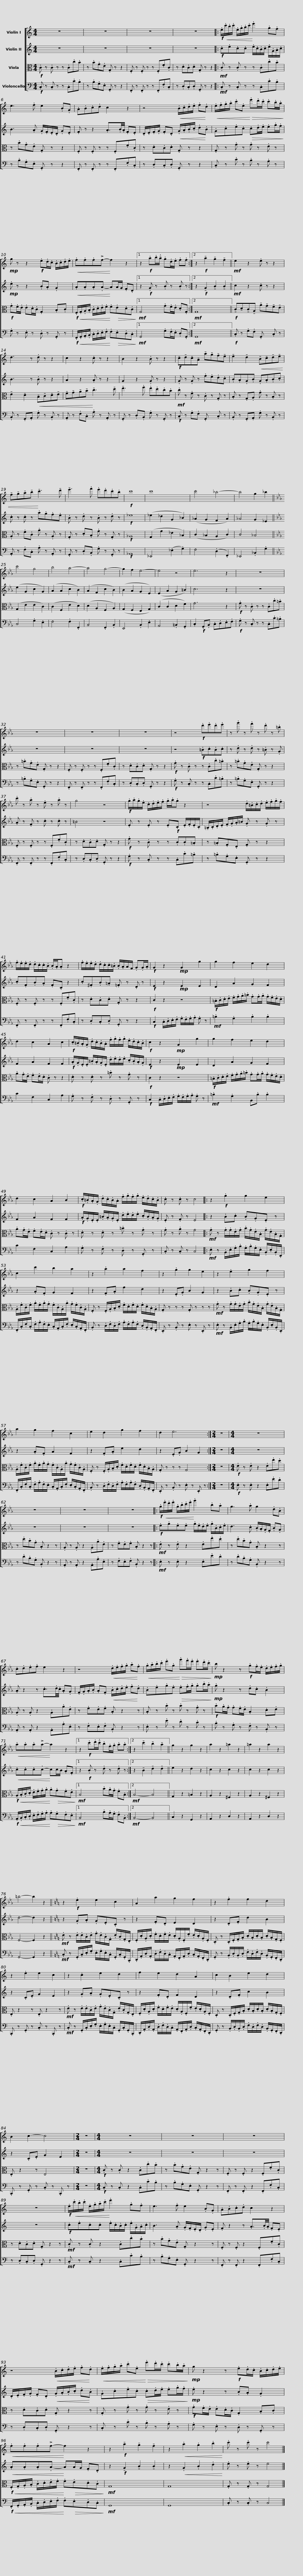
X:1
%%score [ 1 2 3 4 ]
L:1/8
M:4/4
I:linebreak $
K:C
V:1 treble
V:2 treble
V:3 alto
V:4 bass
V:1
 z8 | z8 | z8 | z8 |:$!f! .e/!<(!.c'/.b/.c'/ .e/.g/.a/.c'/!<)! .e'2 .g.f | %5
 e3 .f e2 .B.G | .A.B.c.d c2 z2 | z4!<(! .B/.c/.d/.e/ .f!<)!.d |$!<(! .e/.f/.g/.a/ .c'.e!<)!!>(! .e'.d'/.c'/ .c'.b/.a/!>)! |!mp! g z z2!f! .e.d/.c/ .B/.c/.d/.e/ | %10
!<(! .f.f.f!>!f-!<)! f2 z2 |1 z2!f! .a.b/!tenuto!.a/ .g.d/.e/ .f.f :|2$ z2!f! !tenuto!a2 !tenuto!g2 !tenuto!f2 ||!mf! e2 z2 .e z z2 | d3 z .d z z2 | %15
 c2 z2 .c z z2 | B2 z2 .B z z2 |!f! !tenuto!c!tenuto!d!tenuto!c!tenuto!A !tenuto!a!tenuto!g!tenuto!f!tenuto!e |$ !tenuto!e2 !tenuto!d2!<(! !tenuto!B!tenuto!c!tenuto!d!tenuto!e | !tenuto!f!tenuto!g!tenuto!a!tenuto!b!<)! !tenuto!c'3 !tenuto!d' | %20
 !tenuto!e'3 .f' .e'.d'.c'.b |!f! c'8 | c'8 | c'4 _b4- | b4 g2 _b2 ||$ %25
[K:Eb] c'4 g4 | b4 a4- | a4 g4- | g2 f2 e4- | e4 z4 | %30
 e6 z2 | z8 | z8 |$ z8 | z8 | %35
 z4!f! .d'.e'.d'.e' | z .g' z .f' z .d' z .=b | .c' z .a z .e z .a z |$ g4 z4 |!f! .g/.a/.g/.e/ .c/.d/.e/.f/ .g/.a/.g z2 | %40
 z4 .d/.=B/.c/.d/ .e/.f/.g/.f/ |$ .f/.e/.e/.d/ .d/.c/.c/.B/ .B/.A/.A z2 | .f/.e/.e/.d/ .d/.c/.c/.=B/ .B/.A/A/F/ .G.G/.A/ |!f! G2 z2!mp! G2 g2 |$ g2 f2 e2 d2 | %45
 d2 c2 A2 c2 |!f! .c/.=B/.A/.G/ .d/.c/.B/.A/ .f/.g/.f/.g/ .e/.d/.c/.B/ |!f! c2 z2!mp! G2 g2 |$ g2 f2 e2 d2 | d2 c2 A2 B2 | %50
!f! .c/.=B/.A/.G/ .d/.c/.B/.A/ .f/.g/.f/.g/ .e/.d/.c/.B/ | .c z .c z c4 |:$ z2!f! .g2 g2 e2 | c2 c'2 b2 a2 | z2 .a2 a2 f2 |$ %55
 z2 .g2 g2 e2 | z2 .e2 g2 f2 | a2 g2 f2 c2 |$ e2 d2 g2 f2 | d2 e6 :| %60
[M:2/4] z4 |[M:4/4] z8 | z8 | z8 |$ z8 |: %65
!f! .g/!<(!.e'/.d'/.e'/ .g/.b/.c'/.e'/!<)! .g'2 .b.a | g3 .a g2 .d.B | .c.d.e.f e2 z2 |$ z4!<(! .d/.e/.f/.g/ .a!<)!.f |!<(! .g/.a/.b/.c'/ .e'.g!<)!!>(! .g'.f'/.e'/ .e'.d'/.c'/!>)! | %70
!mp! b z2 z!f! .g.f/.e/ .d/.e/.f/.g/ |$!<(! .a.a.a!>!a-!<)! a2 z2 |1 z2!f! .c'.d'/!tenuto!.c'/ .b.f/.g/ .a.a :|2 z2 !tenuto!c'2 !tenuto!b2 !tenuto!a2 || g2 z2 g2 z2 | %75
 a2 z2 =a2 z2 | =a2 z2 a2 z2 | =b4- b2 z2 ||$[K:C] z2!f! .e2 e2 c2 | A2 a2 g2 f2 | %80
 z2 .f2 f2 d2 | z2 .e2 e2 c2 |$ z2 .c2 e2 d2 | f2 e2 d2 A2 | c2 B2 e2 d2 |$ %85
 B2 c2- c4 |[M:2/4] z4 |[M:4/4] z8 | z8 | z8 | %90
 z8 |$!f! .e/!<(!.c'/.b/.c'/ .e/.g/.a/.c'/!<)! .e'2 .g.f | e3 .f e2 .B.G | .A.B.c.d c2 z2 | z4!<(! .B/.c/.d/.e/ .f!<)!.d |$ %95
!<(! .e/.f/.g/.a/ .c'.e!<)!!>(! .e'.d'/.c'/ .c'.b/.a/!>)! |!mp! g z2 z!f! .e.d/.c/ .B/.c/.d/.e/ |!<(! .f.f.f!>!f-!<)! f2 z2 | z2!f! !tenuto!a2 !tenuto!g2 !tenuto!f2 | z2!<(! .a2 .g2 .b2!<)! |$ %100
 .c' z .c' z c'4 |] %101
V:2
 z8 | z8 | z8 | z8 |:$!f! .c.e.c.c .e/.c/.B/.c/ .e/.G/.A/.c/ | %5
 B3 .A .G/.F/.E/.D/ .G.E | .F z z2 .A3/2.B/4.A/4 .F.E | .D/.E/.F/.G/ .F.D!<(! .G/.A/.B/.c/ .d!<)!.B |$ .G.c.e.c!>(! .c.d/.e/ .e.g/.f/!>)! |!mp! .e z z2 .B.A .G2 | %10
!<(! .A.A.A.A-!<)! AA/G/ .F.D |1 z2!f! .G z .B z .B z :|2$ z2!f! !tenuto!G2 !tenuto!B2 !tenuto!B2 ||!mf! c2 z2 .c z z2 | B3 z .B z z2 | %15
 A2 z2 .A z z2 | G2 z2 .G z z2 | .G z .G z .f.e.d.c |$ .B.A.G.B .G.A.B.c | .c z .c z .a.g.f.e | %20
 .B z .d z .B z .d z |!f! _e8 | (_e2 _d2 G2 _B2) | (_A2 G2 F2 A2) | _A4 G2 _E2 ||$ %25
[K:Eb] (e2 G2 c2 G2) | (A2 A2 c2 B2) | (A2 F2 c2 B2) | (B2 A2 G2 E2) | (E2 A2 G2 =B2) | %30
 c6 z2 | z8 | z8 |$ z8 | z8 | %35
 z4!f! .=B.c.B.c | z .d z .d z .=B z .G | .A z .F z .c z .c z |$ =B4 z4 | .E z .E z .E!f!.C .E/.F/.E/.C/ | %40
 .=B,/.C/.D/.E/ .F/.G/.A/=B/ .G z .G z |$ .c.F.B.A .F.C z2 | .c.^F.B.=A .=F z .D z |!f! E2 z2!mp! E2 E2 |$ D2 A2 G2 F2 | %45
 F2 A2 F2 F2 |!f! .A/.G/.E/.E/ .=B/.A/.G/.E/ .d/.e/.d/.e/ .c/.B/.A/.G/ |!f! E2 z2!mp! E2 E2 |$ D2 A2 G2 F2 | F2 A2 F2 F2 | %50
!f! .A/.G/.E/.E/ .=B/.A/.G/.E/ .d/.e/.d/.e/ .c/.B/.A/.G/ | .E z .F z E4 |:$ z2 .B.c .B.G.E z | z2 .A.F G2 F2 | z2 .F.A f2 d2 |$ %55
 z2 .E.G B2 G2 | z2 .B.c .B.G.E z | z2 .A.F A2 F2 |$ z2 .F.A e2 d2 | z2 .E.G B2 G2 :| %60
[M:2/4] z4 |[M:4/4] z8 | z8 | z8 |$ z8 |: %65
!f! .e.g.e.e .g/.e/.d/.e/ .g/.B/.c/.e/ | d3 .c .B/.A/.G/.F/ .B.G | .A z2 z .c3/2.d/4.c/4 .A.G |$ .F/.G/.A/.B/ .A.F!<(! .B/.c/.d/.e/ .f!<)!.d | .B.e.g.e!>(! .e.f/.g/ .g.b/.a/!>)! | %70
!mp! .g z2 z .d.c .B2 |$!<(! .c.c.c.c-!<)! cc/B/ .A.F |1 z2!f! .B z .d z .d z :|2 z2 !tenuto!B2 !tenuto!d2 !tenuto!d2 || e2 z2 d2 z2 | %75
 c2 z2 c2 z2 | c2 z2 c2 z2 | d4- d2 z2 ||$[K:C] z2 .G.A .G.E.C z | z2 .F.D E2 D2 | %80
 z2 .D.F d2 B2 | z2 .C.E G2 E2 |$ z2 .G.A .G.E.C z | z2 .F.D F2 D2 | z2 .D.F c2 B2 |$ %85
 z2 .C.E G2 E2 |[M:2/4] z4 |[M:4/4] z8 | z8 | z8 | %90
 z8 |$!f! .c.e.c.c .e/.c/.B/.c/ .e/.G/.A/.c/ | B3 .A .G/.F/.E/.D/ .G.E | .F z2 z .A3/2.B/4.A/4 .F.E | .D/.E/.F/.G/ .F.D!<(! .G/.A/.B/.c/ .d!<)!.B |$ %95
 .G.c.e.c!>(! .c.d/.e/ .e.g/.f/!>)! |!mp! .e z2 z .B.A .G2 |!<(! .A.A.A.A-!<)! AA/G/ .F.D | z2!f! !tenuto!G2 !tenuto!B2 !tenuto!B2 | z2!<(! .G2 .B2 .d2!<)! |$ %100
 .e z .e z e4 |] %101
V:3
!f! .C z .C z z .C.c.B | z .B.G.E .G, z z2 | .F, z .F, z z .F,.F.C | z .D.C.D .G, z z2 |:$!mf! .C z .C z z .C.c.B | %5
 z .B.G.E .G, z z2 | .F, z .F, z z .F,.F.C | z .D.C.D .G, z z2 |$ .G, z .G z .G z .E z |!f! .G.F/.E/ .E.D/.C/ .G,2 .B,.C | %10
!f!!<(! .F,/.G,/.A,/.B,/ .C/.D/.E/.F/!<)! .F!>(!.E.D.C!>)! |1!mf! G,4 .G.F/.E/ .D.G, :|2$!mf! G,8 ||!f! !tenuto!C!tenuto!D!tenuto!C!tenuto!A, !tenuto!A!tenuto!G!tenuto!F!tenuto!E | !tenuto!E2 !tenuto!D2!<(! !tenuto!B,!tenuto!C!tenuto!D!tenuto!E | %15
 !tenuto!F!tenuto!G!tenuto!A!tenuto!B!<)! !tenuto!c3 !tenuto!d | !tenuto!e3 .f .e.d.c.B |!mf! .c z .F z .C z .G, z |$ .B, z .G,.A, .G z .B, z | .A, z .F.C .A z .A, z | %20
 .G, z .D.B, .G z .G, z |!f! _A,8 | (G,2 G2 _E2 _B,2) | (C2 _B,2 A,2 C2) | C4 _B,4 ||$ %25
[K:Eb] (G,2 E2 E2 C2) | (C2 F,2 E2 D2) | (D2 A,2 F,2 A,2) | (G,2 F,2 E,2 G,2) | (C2 C2 D2 F2) | %30
 G6 z2 |!f! .G z .C z z .C.c.=B | z .=B.G.E .G, z z2 |$ .F, z .F, z z .F,.F.C | z .D.C.D .G, z z2 | %35
!f! .G z .C z z .C.c.=B | z .=B.G.E .G, z z2 | .F, z .F, z z .F,.F.C |$ z .D.C.D .G, z z2 |!f! .G z .C z z .C.C.=B, | %40
 z .=B,.G,.E, .G, z z2 |$ .F, z .F, z z .F,.F.C | z .D.C.D .G, z z2 |!f! C2 z2 z4 |$!f! .=B,/.C/.D/.E/ .F/.G/.A/.=B/ .G.G/.A/ .G/.F/.E/.D/ | %45
 .A.G/.E/ .F.E/.D/ .C z z2 | .D z .D z .=B z .G z |!f! C2 z2 z4 |$!f! .=B,/.C/.D/.E/ .F/.G/.A/.=B/ .G.G/.A/ .G/.F/.E/.D/ | .A.G/.E/ .F.E/.D/ .C z .C z | %50
 .D z .D z .=B z .G z | .G z .A z G4 |:$!mf! .G z .G/.G/.E/.G/ .B/.G/.E/.B,/ .G/.E/.B,/.G,/ | .A,/.F/.C/.F/ .A/.F/.A/.G/ .F/.C/.A,/.A/ .G/.F/.C/.A,/ | .F, z .F,/.A,/.B,/.D/ .F/.D/.F/.D/ .F/.D/.B,/.A,/ |$ %55
 .G, z z z .G, z z z |!mf! .G z .G/.G/.E/.G/ .B/.G/.E/.B,/ .G/.E/.B,/.G,/ | .A,/.F/.C/.F/ .A/.F/.A/.G/ .F/.C/.A,/.A/ .G/.F/.C/.A,/ |$ .F, z .F,/.A,/.B,/.D/ .F/.D/.F/.D/ .F/.D/.B,/.A,/ | .G, z z z G,4 :| %60
[M:2/4] z4 |[M:4/4]!f! .E z .E z2 .E.e.d | z .d.B.G .B, z2 z | .A, z .A, z2 .A,.A.E |$ z .F.E.F .B, z2 z |: %65
!mf! .E z .E z2 .E.e.d | z .d.B.G .B, z2 z | .A, z .A, z2 .A,.A.E |$ z .F.E.F .B, z2 z | .B, z .B z .B z .G z | %70
!f! .B.A/.G/ .G.F/.E/ .B,2 .D.E |$!f!!<(! .A,/.B,/.C/.D/ .E/.F/.G/.A/!<)! .A!>(!.G.F.E!>)! |1!mf! B,4 .B.A/.G/ .F.B, :|2!mf! B,4- B,4 || G,2 z2 =B,2 z2 | %75
 A,2 z2 ^F,2 z2 | A,2 z2 ^F,2 z2 | F,4- F,2 z2 ||$[K:C]!mf! .E z .E/.E/.C/.E/ .G/.E/.C/.G,/ .E/.C/.G,/.E,/ | .F,/.D/.A,/.D/ .F/.D/.F/.E/ .D/.A,/.F,/.F/ .E/.D/.A,/.F,/ | %80
 .D, z .D,/.F,/.G,/.B,/ .D/.B,/.D/.B,/ .D/.B,/.G,/.F,/ | .E, z2 z .E, z2 z |$!mf! .E z .E/.E/.C/.E/ .G/.E/.C/.G,/ .E/.C/.G,/.E,/ | .F,/.D/.A,/.D/ .F/.D/.F/.E/ .D/.A,/.F,/.F/ .E/.D/.A,/.F,/ | .D, z .D,/.F,/.G,/.B,/ .D/.B,/.D/.B,/ .D/.B,/.G,/.F,/ |$ %85
 .E, z2 z E,4 |[M:2/4] z4 |[M:4/4]!f! .C z .C z2 .C.c.B | z .B.G.E .G, z2 z | .F, z .F, z2 .F,.F.C | %90
 z .D.C.D .G, z2 z |$!mf! .C z .C z2 .C.c.B | z .B.G.E .G, z2 z | .F, z .F, z2 .F,.F.C | z .D.C.D .G, z2 z |$ %95
 .G, z .G z .G z .E z |!f! .G.F/.E/ .E.D/.C/ .G,2 .B,.C |!f!!<(! .F,/.G,/.A,/.B,/ .C/.D/.E/.F/!<)! .F!>(!.E.D.C!>)! |!mf! G,8 | G,8 |$ %100
 .G, z .G, z G,4 |] %101
V:4
!f! .C, z .C, z z .C,.C.B, | z .B,.G,.E, .G,, z z2 | .F,, z .F,, z z .F,,.F,.C, | z .D,.C,.D, .G,, z z2 |:$!mf! .C, z .C, z z .C,.C.B, | %5
 z .B,.G,.E, .G,, z z2 | .F,, z .F,, z z .F,,.F,.C, | z .D,.C,.D, .G,, z z2 |$ .C, z .C z .B, z .A, z | .G, z .E, z .D, z .G,, z | %10
!f!!<(! .F,,/.G,,/.A,,/.B,,/ .C,/.D,/.E,/.F,/!<)! .F,!>(!.E,.D,.C,!>)! |1!mf! G,,4 .G,.F,/.E,/ .D,.G,, :|2$!mf! G,,8 ||!f! .C, z .G,.F, .G,, x .C, z | .B,, z .G,,.A,, .G, z .B,, z | %15
 .A,, z .F,.C, .A, z .A,, z | .G,, z .D,.B,, .G, z .G,, z |!f! .C, z .G,.F, .G,, x .C, z |$ .B,, z .G,,.A,, .G, z .B,, z | .A,, z .F,.C, .A, z .A,, z | %20
 .G,, z .D,.B,, .G, z .G,, z |!f! _A,,8 | _E,,4 (._E,2 .G,2) | F,4 (.D,2 .F,,2) | _E,,4 ._B,,2 .G,2 ||$ %25
[K:Eb] C,4 .G,2 .E,2 | F,4 .F,2 .F,,2 | B,,4 .F,,2 .B,,2 | E,,4 .B,,2 .E,2 | A,,4 .=B,,2 .G,,2 | %30
 .C,2!f! .G,,.B,, .C,.D,.E,.F, |!f! .G, z .C, z z .C,.C.=B, | z .=B,.G,.E, .G,, z z2 |$ .F,, z .F,, z z .F,,.F,.C, | z .D,.C,.D, .G,, z z2 | %35
!f! .G, z .C, z z .C,.C.=B, | z .=B,.G,.E, .G,, z z2 | .F,, z .F,, z z .F,,.F,.C, |$ z .D,.C,.D, .G,, z z2 |!f! .G, z .C, z z .C,.C.=B, | %40
 z .=B,.G,.E, .G,, z z2 |$ .F,, z .F,, z z .F,,.F,.C, | z .D,.C,.D, .G,, z z2 |!f! C,2 .C,/.D,/.E,/.F,/ .G,/.F,/.G,/.A,/ .G, z |$!mf! .=B,2 .G,2 .B,2 .B,2 | %45
 C2 F,2 C,2 A,2 | .G, z .F, z .D, z .G,, z |!f! C,2 .C,/.D,/.E,/.F,/ .G,/.F,/.G,/.A,/ .G, z |$!mf! .=B,2 .G,2 B,,.B, .B,2 | C2 F,2 C,2 A,2 | %50
 .G, z .F, z .D, z .G,, z | .C, z .C, z C,4 |:$!mf! .E, z .B,,/.E,/.G,/.B,/ .G,/.B,/.G,/.E,/ .B,,/.E,/.B,,/.E,,/ | .F,,/.C,/.F,/.C,/ .F,/.A,/.F,/.E,/ .C,/.A,,/.C,/.F,/ .E,/.C,/.A,,/.F,,/ | .B,, z .D,/.F,/.D,/.F,/ .A,/.F,/.A,/.F,/ .D,/.B,,/.A,,/.F,,/ |$ %55
 .E,, z .B,, z .E, z .E,, z |!mf! .E, z .B,,/.E,/.G,/.B,/ .G,/.B,/.G,/.E,/ .B,,/.E,/.B,,/.E,,/ | .F,,/.C,/.F,/.C,/ .F,/.A,/.F,/.E,/ .C,/.A,,/.C,/.F,/ .E,/.C,/.A,,/.F,,/ |$ .B,, z .D,/.F,/.D,/.F,/ .A,/.F,/.A,/.F,/ .D,/.B,,/.A,,/.F,,/ | .E,, z .B,, z .E, z .E,, z :| %60
[M:2/4] z4 |[M:4/4]!f! .E, z .E, z2 .E,.E.D | z .D.B,.G, .B,, z2 z | .A,, z .A,, z2 .A,,.A,.E, |$ z .F,.E,.F, .B,, z2 z |: %65
!mf! .E, z .E, z2 .E,.E.D | z .D.B,.G, .B,, z2 z | .A,, z .A,, z2 .A,,.A,.E, |$ z .F,.E,.F, .B,, z2 z | .E, z .E z .D z .C z | %70
 .B, z .G, z .F, z .B,, z |$!f!!<(! .A,,/.B,,/.C,/.D,/ .E,/.F,/.G,/.A,/!<)! .A,!>(!.G,.F,.E,!>)! |1!mf! B,,4 .B,.A,/.G,/ .F,.B,, :|2!mf! B,,4- B,,4 || C,2 z2 G,,2 z2 | %75
 A,,2 z2 D,2 z2 | A,,2 z2 D,2 z2 | G,,4- G,,2 z2 ||$[K:C]!mf! .C, z .G,,/.C,/.E,/.G,/ .E,/.G,/.E,/.C,/ .G,,/.C,/.G,,/.C,,/ | .D,,/.A,,/.D,/.A,,/ .D,/.F,/.D,/.C,/ .A,,/.F,,/.A,,/.D,/ .C,/.A,,/.F,,/.D,,/ | %80
 .G,, z .B,,/.D,/.B,,/.D,/ .F,/.D,/.F,/.D,/ .B,,/.G,,/.F,,/.D,,/ | .C,, z .G,, z .C, z .C,, z |$!mf! .C, z .G,,/.C,/.E,/.G,/ .E,/.G,/.E,/.C,/ .G,,/.C,/.G,,/.C,,/ | .D,,/.A,,/.D,/.A,,/ .D,/.F,/.D,/.C,/ .A,,/.F,,/.A,,/.D,/ .C,/.A,,/.F,,/.D,,/ | .G,, z .B,,/.D,/.B,,/.D,/ .F,/.D,/.F,/.D,/ .B,,/.G,,/.F,,/.D,,/ |$ %85
 .C,, z .G,, z .C, z .C,, z |[M:2/4] z4 |[M:4/4]!f! .C, z .C, z2 .C,.C.B, | z .B,.G,.E, .G,, z2 z | .F,, z .F,, z2 .F,,.F,.C, | %90
 z .D,.C,.D, .G,, z2 z |$!mf! .C, z .C, z2 .C,.C.B, | z .B,.G,.E, .G,, z2 z | .F,, z .F,, z2 .F,,.F,.C, | z .D,.C,.D, .G,, z2 z |$ %95
 .C, z .C z .B, z .A, z | .G, z .E, z .D, z .G,, z |!f!!<(! .F,,/.G,,/.A,,/.B,,/ .C,/.D,/.E,/.F,/!<)! .F,!>(!.E,.D,.C,!>)! |!mf! G,,8 | G,,8 |$ %100
 .C, z .C, z C,4 |] %101
